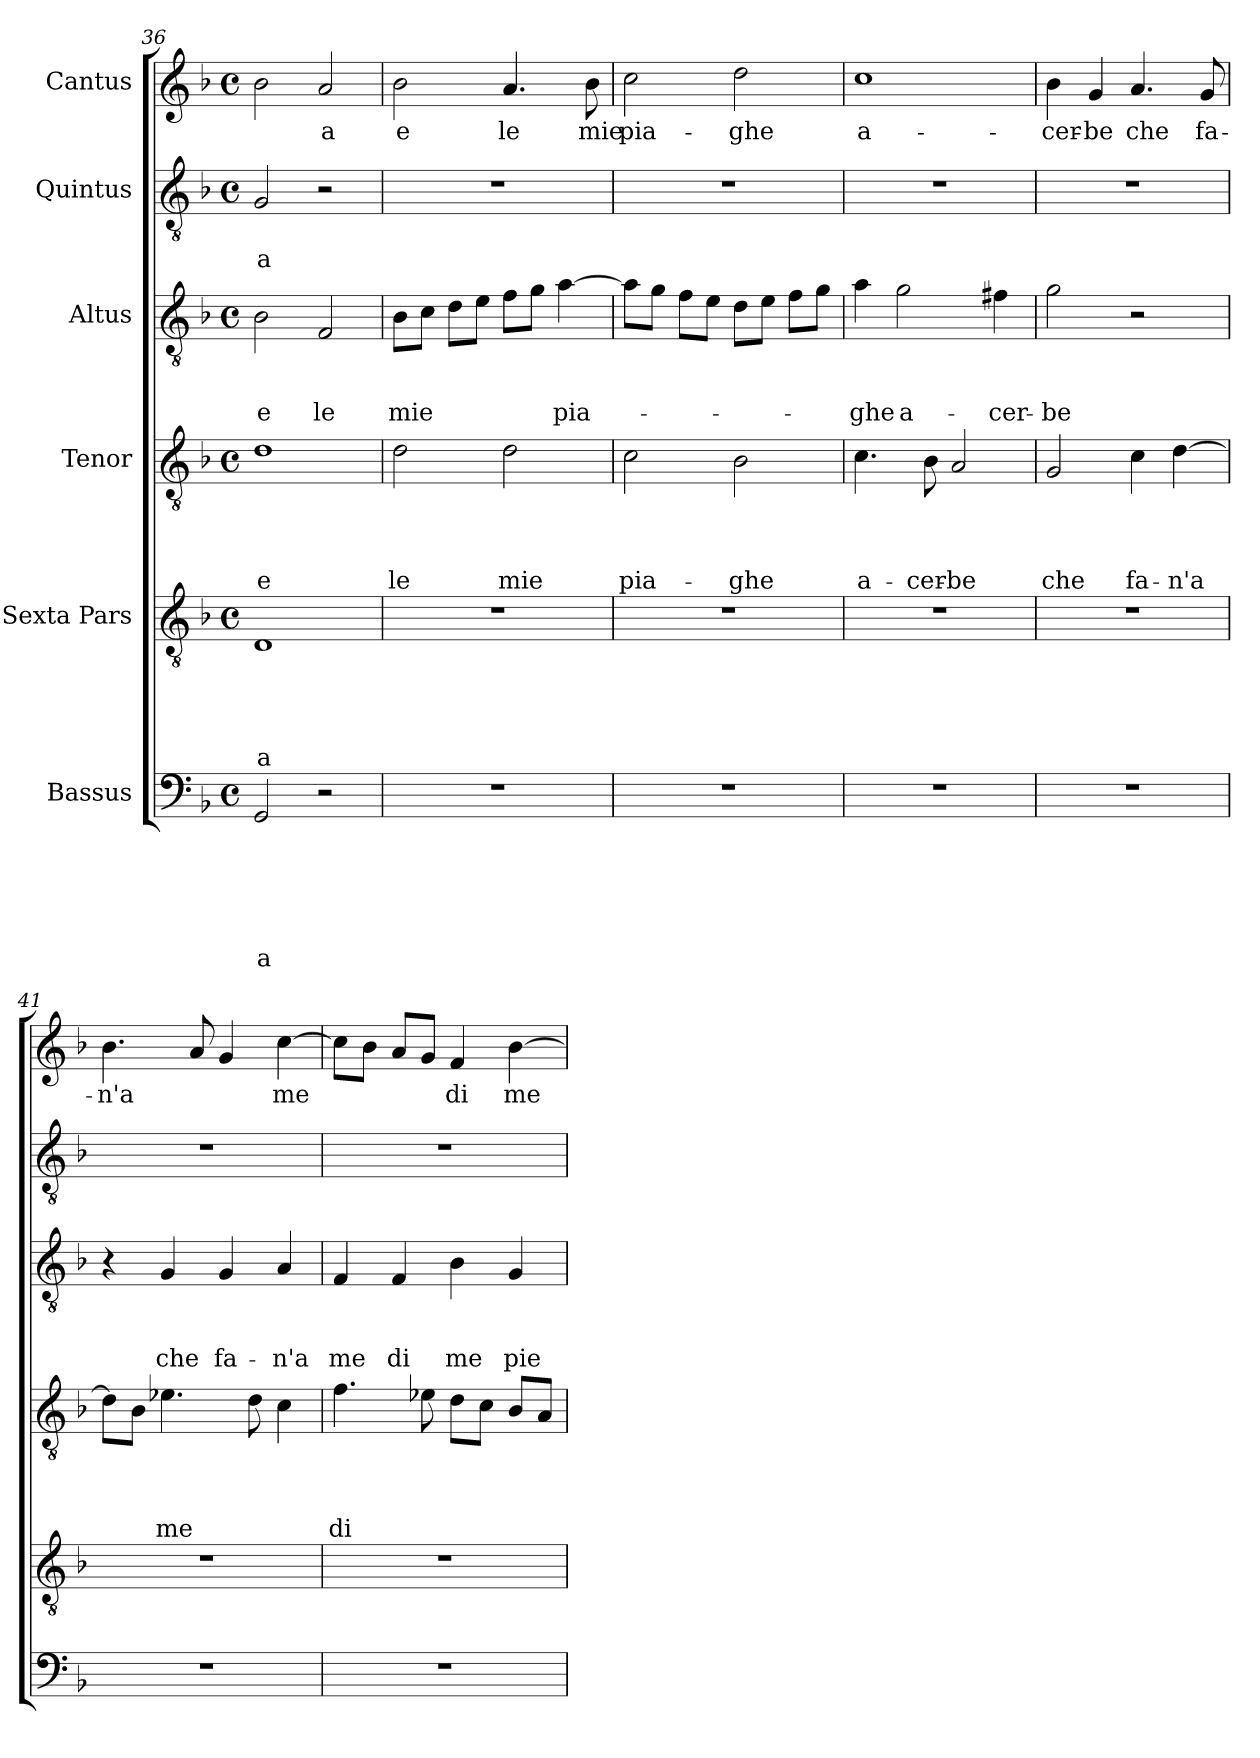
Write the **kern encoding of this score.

**kern	**text	**text	**text	**text	**text	**text	**kern	**text	**text	**text	**text	**text	**kern	**text	**text	**text	**text	**kern	**text	**text	**text	**kern	**text	**text	**kern	**text
*part6	*part6	*part6	*part6	*part6	*part6	*part6	*part5	*part5	*part5	*part5	*part5	*part5	*part4	*part4	*part4	*part4	*part4	*part3	*part3	*part3	*part3	*part2	*part2	*part2	*part1	*part1
*staff6	*staff6	*staff6	*staff6	*staff6	*staff6	*staff6	*staff5	*staff5	*staff5	*staff5	*staff5	*staff5	*staff4	*staff4	*staff4	*staff4	*staff4	*staff3	*staff3	*staff3	*staff3	*staff2	*staff2	*staff2	*staff1	*staff1
*I"Bassus	*	*	*	*	*	*	*I"Sexta Pars	*	*	*	*	*	*I"Tenor	*	*	*	*	*I"Altus	*	*	*	*I"Quintus	*	*	*I"Cantus	*
*clefF4	*	*	*	*	*	*	*clefGv2	*	*	*	*	*	*clefGv2	*	*	*	*	*clefGv2	*	*	*	*clefGv2	*	*	*clefG2	*
*k[b-]	*	*	*	*	*	*	*k[b-]	*	*	*	*	*	*k[b-]	*	*	*	*	*k[b-]	*	*	*	*k[b-]	*	*	*k[b-]	*
*F:	*	*	*	*	*	*	*F:	*	*	*	*	*	*F:	*	*	*	*	*F:	*	*	*	*F:	*	*	*F:	*
*M4/4	*	*	*	*	*	*	*M4/4	*	*	*	*	*	*M4/4	*	*	*	*	*M4/4	*	*	*	*M4/4	*	*	*M4/4	*
*met(c)	*	*	*	*	*	*	*met(c)	*	*	*	*	*	*met(c)	*	*	*	*	*met(c)	*	*	*	*met(c)	*	*	*met(c)	*
=36	=36	=36	=36	=36	=36	=36	=36	=36	=36	=36	=36	=36	=36	=36	=36	=36	=36	=36	=36	=36	=36	=36	=36	=36	=36	=36
2GG/	.	.	.	.	.	-a	1D	.	.	.	.	-a	1d	.	.	.	e	2B-\	.	.	e	2G/	.	-a	2b-\	.
2r	.	.	.	.	.	.	.	.	.	.	.	.	.	.	.	.	.	2F/	.	.	le	2r	.	.	2a/	-a
=37	=37	=37	=37	=37	=37	=37	=37	=37	=37	=37	=37	=37	=37	=37	=37	=37	=37	=37	=37	=37	=37	=37	=37	=37	=37	=37
1r	.	.	.	.	.	.	1r	.	.	.	.	.	2d\	.	.	.	le	8B-\L	.	.	mie	1r	.	.	2b-\	e
.	.	.	.	.	.	.	.	.	.	.	.	.	.	.	.	.	.	8c\J	.	.	.	.	.	.	.	.
.	.	.	.	.	.	.	.	.	.	.	.	.	.	.	.	.	.	8d\L	.	.	.	.	.	.	.	.
.	.	.	.	.	.	.	.	.	.	.	.	.	.	.	.	.	.	8e\J	.	.	.	.	.	.	.	.
.	.	.	.	.	.	.	.	.	.	.	.	.	2d\	.	.	.	mie	8f\L	.	.	.	.	.	.	4.a/	le
.	.	.	.	.	.	.	.	.	.	.	.	.	.	.	.	.	.	8g\J	.	.	.	.	.	.	.	.
.	.	.	.	.	.	.	.	.	.	.	.	.	.	.	.	.	.	[4a\	.	.	pia-	.	.	.	.	.
.	.	.	.	.	.	.	.	.	.	.	.	.	.	.	.	.	.	.	.	.	.	.	.	.	8b-\	mie
=38	=38	=38	=38	=38	=38	=38	=38	=38	=38	=38	=38	=38	=38	=38	=38	=38	=38	=38	=38	=38	=38	=38	=38	=38	=38	=38
1r	.	.	.	.	.	.	1r	.	.	.	.	.	2c\	.	.	.	pia-	8a\L]	.	.	.	1r	.	.	2cc\	pia-
.	.	.	.	.	.	.	.	.	.	.	.	.	.	.	.	.	.	8g\J	.	.	.	.	.	.	.	.
.	.	.	.	.	.	.	.	.	.	.	.	.	.	.	.	.	.	8f\L	.	.	.	.	.	.	.	.
.	.	.	.	.	.	.	.	.	.	.	.	.	.	.	.	.	.	8e\J	.	.	.	.	.	.	.	.
.	.	.	.	.	.	.	.	.	.	.	.	.	2B-\	.	.	.	-ghe	8d\L	.	.	.	.	.	.	2dd\	-ghe
.	.	.	.	.	.	.	.	.	.	.	.	.	.	.	.	.	.	8e\J	.	.	.	.	.	.	.	.
.	.	.	.	.	.	.	.	.	.	.	.	.	.	.	.	.	.	8f\L	.	.	.	.	.	.	.	.
.	.	.	.	.	.	.	.	.	.	.	.	.	.	.	.	.	.	8g\J	.	.	.	.	.	.	.	.
=39	=39	=39	=39	=39	=39	=39	=39	=39	=39	=39	=39	=39	=39	=39	=39	=39	=39	=39	=39	=39	=39	=39	=39	=39	=39	=39
1r	.	.	.	.	.	.	1r	.	.	.	.	.	4.c\	.	.	.	a-	4a\	.	.	-ghe	1r	.	.	1cc	a-
.	.	.	.	.	.	.	.	.	.	.	.	.	.	.	.	.	.	2g\	.	.	a-	.	.	.	.	.
.	.	.	.	.	.	.	.	.	.	.	.	.	8B-\	.	.	.	-cer-	.	.	.	.	.	.	.	.	.
.	.	.	.	.	.	.	.	.	.	.	.	.	2A/	.	.	.	-be	.	.	.	.	.	.	.	.	.
.	.	.	.	.	.	.	.	.	.	.	.	.	.	.	.	.	.	4f#\	.	.	-cer-	.	.	.	.	.
!!LO:LB:g=z
=40	=40	=40	=40	=40	=40	=40	=40	=40	=40	=40	=40	=40	=40	=40	=40	=40	=40	=40	=40	=40	=40	=40	=40	=40	=40	=40
1r	.	.	.	.	.	.	1r	.	.	.	.	.	2G/	.	.	.	che	2g\	.	.	-be	1r	.	.	4b-\	-cer-
.	.	.	.	.	.	.	.	.	.	.	.	.	.	.	.	.	.	.	.	.	.	.	.	.	4g/	-be
.	.	.	.	.	.	.	.	.	.	.	.	.	4c\	.	.	.	fa-	2r	.	.	.	.	.	.	4.a/	che
.	.	.	.	.	.	.	.	.	.	.	.	.	[4d\	.	.	.	-n'a	.	.	.	.	.	.	.	.	.
.	.	.	.	.	.	.	.	.	.	.	.	.	.	.	.	.	.	.	.	.	.	.	.	.	8g/	fa-
=41	=41	=41	=41	=41	=41	=41	=41	=41	=41	=41	=41	=41	=41	=41	=41	=41	=41	=41	=41	=41	=41	=41	=41	=41	=41	=41
1r	.	.	.	.	.	.	1r	.	.	.	.	.	8d\L]	.	.	.	.	4r	.	.	.	1r	.	.	4.b-\	-n'a
.	.	.	.	.	.	.	.	.	.	.	.	.	8B-\J	.	.	.	.	.	.	.	.	.	.	.	.	.
.	.	.	.	.	.	.	.	.	.	.	.	.	4.e-X\	.	.	.	me	4G/	.	.	che	.	.	.	.	.
.	.	.	.	.	.	.	.	.	.	.	.	.	.	.	.	.	.	.	.	.	.	.	.	.	8a/	.
.	.	.	.	.	.	.	.	.	.	.	.	.	.	.	.	.	.	4G/	.	.	fa-	.	.	.	4g/	.
.	.	.	.	.	.	.	.	.	.	.	.	.	8d\	.	.	.	.	.	.	.	.	.	.	.	.	.
.	.	.	.	.	.	.	.	.	.	.	.	.	4c\	.	.	.	.	4A/	.	.	-n'a	.	.	.	[4cc\	me
=42	=42	=42	=42	=42	=42	=42	=42	=42	=42	=42	=42	=42	=42	=42	=42	=42	=42	=42	=42	=42	=42	=42	=42	=42	=42	=42
1r	.	.	.	.	.	.	1r	.	.	.	.	.	4.f\	.	.	.	di	4F/	.	.	me	1r	.	.	8cc\L]	.
.	.	.	.	.	.	.	.	.	.	.	.	.	.	.	.	.	.	.	.	.	.	.	.	.	8b-\J	.
.	.	.	.	.	.	.	.	.	.	.	.	.	.	.	.	.	.	4F/	.	.	di	.	.	.	8a/L	.
.	.	.	.	.	.	.	.	.	.	.	.	.	8e-\	.	.	.	.	.	.	.	.	.	.	.	8g/J	.
.	.	.	.	.	.	.	.	.	.	.	.	.	8d\L	.	.	.	.	4B-\	.	.	me	.	.	.	4f/	di
.	.	.	.	.	.	.	.	.	.	.	.	.	8c\J	.	.	.	.	.	.	.	.	.	.	.	.	.
.	.	.	.	.	.	.	.	.	.	.	.	.	8B-/L	.	.	.	.	4G/	.	.	pie-	.	.	.	[4b-\	me
.	.	.	.	.	.	.	.	.	.	.	.	.	8A/J	.	.	.	.	.	.	.	.	.	.	.	.	.
=	=	=	=	=	=	=	=	=	=	=	=	=	=	=	=	=	=	=	=	=	=	=	=	=	=	=
*-	*-	*-	*-	*-	*-	*-	*-	*-	*-	*-	*-	*-	*-	*-	*-	*-	*-	*-	*-	*-	*-	*-	*-	*-	*-	*-
